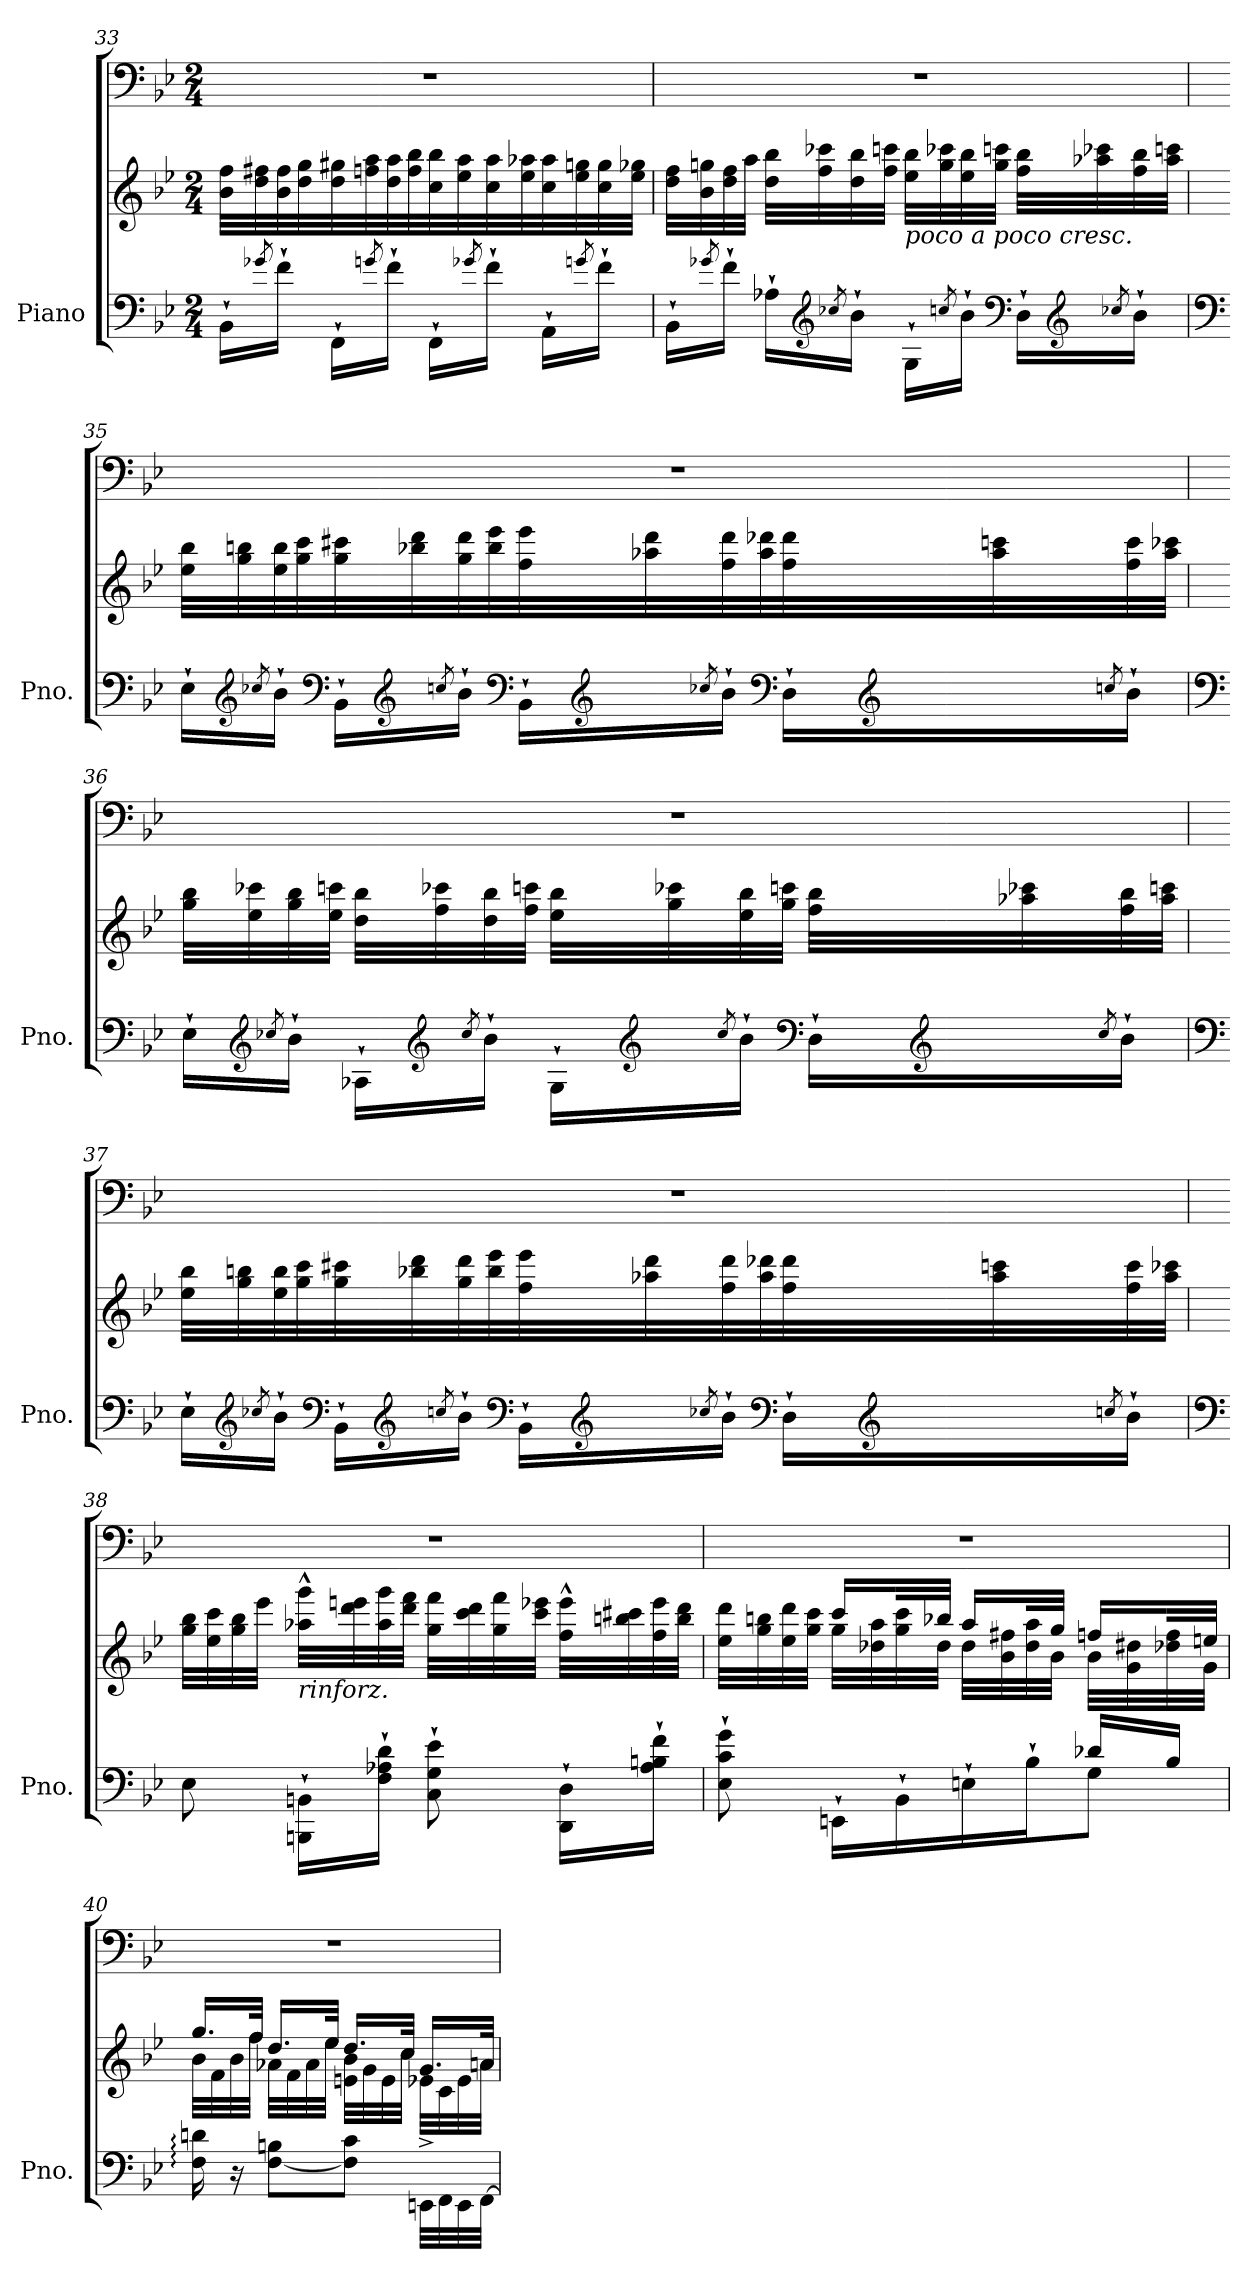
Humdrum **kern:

**kern	**kern	**kern	**dynam
*part1	*part1	*part1	*part1
*staff3	*staff2	*staff1	*staff1/2/3
*I"Piano	*	*	*
*I'Pno.	*	*	*
!!LO:LB:g=z
*clefF4	*clefG2	*clefF4	*
*k[b-e-]	*k[b-e-]	*k[b-e-]	*
*M2/4	*M2/4	*M2/4	*
=33	=33	=33	=33
16BB-`\LL	32b-\ 32ff\LLL	2r	.
.	32dd\ 32ff#X\	.	.
8qg-X/	.	.	.
16f`\JJ	32b-\ 32ff#\	.	.
.	32dd\ 32gg\	.	.
16FF`\LL	32dd\ 32gg#X\	.	.
.	32ffn\ 32aa\	.	.
8qgn/	.	.	.
16f`\JJ	32dd\ 32aa\	.	.
.	32ff\ 32bb-\	.	.
16FF`\LL	32cc\ 32bb-\	.	.
.	32ee-\ 32aa\	.	.
8qg-X/	.	.	.
16f`\JJ	32cc\ 32aa\	.	.
.	32ee-\ 32aa-X\	.	.
16AA`\LL	32cc\ 32aa-\	.	.
.	32ee-\ 32ggn\	.	.
8qgn/	.	.	.
16f`\JJ	32cc\ 32gg\	.	.
.	32ee-\ 32gg-X\JJJ	.	.
=34	=34	=34	=34
16BB-`\LL	32dd\ 32ff\LLL	2r	.
.	32b-\ 32ggn\	.	.
8qg-X/	.	.	.
16f`\JJ	32dd\ 32ff\	.	.
.	32aa\JJJ	.	.
16A-X`\LL	32dd\ 32bb-\LLL	.	.
.	32ff\ 32ccc-X\	.	.
*clefG2	*	*	*
8qcc-X/	.	.	.
16b-`\JJ	32dd\ 32bb-\	.	.
.	32ff\ 32cccn\JJJ	.	.
!	!LO:TX:b:i:t=poco a poco cresc.	!	!
16G`\LL	32ee-\ 32bb-\LLL	.	.
.	32gg\ 32ccc-X\	.	.
8qccn/	.	.	.
16b-`\JJ	32ee-\ 32bb-\	.	.
.	32gg\ 32cccn\JJJ	.	.
*clefF4	*	*	*
16D`\LL	32ff\ 32bb-\LLL	.	.
.	32aa-X\ 32ccc-X\	.	.
*clefG2	*	*	*
8qcc-X/	.	.	.
16b-`\JJ	32ff\ 32bb-\	.	.
.	32aa-\ 32cccn\JJJ	.	.
=35	=35	=35	=35
*clefF4	*	*	*
16E-`\LL	32ee-\ 32bb-\LLL	2r	.
.	32gg\ 32bbn\	.	.
*clefG2	*	*	*
8qcc-X/	.	.	.
16b-`\JJ	32ee-\ 32bb\	.	.
.	32gg\ 32ccc\	.	.
*clefF4	*	*	*
16BB-`\LL	32gg\ 32ccc#X\	.	.
.	32bb-X\ 32ddd\	.	.
*clefG2	*	*	*
8qccn/	.	.	.
16b-`\JJ	32gg\ 32ddd\	.	.
.	32bb-\ 32eee-\	.	.
*clefF4	*	*	*
16BB-`\LL	32ff\ 32eee-\	.	.
.	32aa-X\ 32ddd\	.	.
*clefG2	*	*	*
8qcc-X/	.	.	.
16b-`\JJ	32ff\ 32ddd\	.	.
.	32aa-\ 32ddd-X\	.	.
*clefF4	*	*	*
16D`\LL	32ff\ 32ddd-\	.	.
.	32aa-\ 32cccn\	.	.
*clefG2	*	*	*
8qccn/	.	.	.
16b-`\JJ	32ff\ 32ccc\	.	.
.	32aa-\ 32ccc-X\JJJ	.	.
!!LO:PB:g=z
=36	=36	=36	=36
*clefF4	*	*	*
16E-`\LL	32gg\ 32bb-\LLL	2r	.
.	32ee-\ 32ccc-X\	.	.
*clefG2	*	*	*
8qcc-X/	.	.	.
16b-`\JJ	32gg\ 32bb-\	.	.
.	32ee-\ 32cccn\JJJ	.	.
16A-X`\LL	32dd\ 32bb-\LLL	.	.
.	32ff\ 32ccc-X\	.	.
*clefG2	*	*	*
8qcc-/	.	.	.
16b-`\JJ	32dd\ 32bb-\	.	.
.	32ff\ 32cccn\JJJ	.	.
16G`\LL	32ee-\ 32bb-\LLL	.	.
.	32gg\ 32ccc-X\	.	.
*clefG2	*	*	*
8qcc-/	.	.	.
16b-`\JJ	32ee-\ 32bb-\	.	.
.	32gg\ 32cccn\JJJ	.	.
*clefF4	*	*	*
16D`\LL	32ff\ 32bb-\LLL	.	.
.	32aa-X\ 32ccc-X\	.	.
*clefG2	*	*	*
8qcc-/	.	.	.
16b-`\JJ	32ff\ 32bb-\	.	.
.	32aa-\ 32cccn\JJJ	.	.
=37	=37	=37	=37
*clefF4	*	*	*
16E-`\LL	32ee-\ 32bb-\LLL	2r	.
.	32gg\ 32bbn\	.	.
*clefG2	*	*	*
8qcc-X/	.	.	.
16b-`\JJ	32ee-\ 32bb\	.	.
.	32gg\ 32ccc\	.	.
*clefF4	*	*	*
16BB-`\LL	32gg\ 32ccc#X\	.	.
.	32bb-X\ 32ddd\	.	.
*clefG2	*	*	*
8qccn/	.	.	.
16b-`\JJ	32gg\ 32ddd\	.	.
.	32bb-\ 32eee-\	.	.
*clefF4	*	*	*
16BB-`\LL	32ff\ 32eee-\	.	.
.	32aa-X\ 32ddd\	.	.
*clefG2	*	*	*
8qcc-X/	.	.	.
16b-`\JJ	32ff\ 32ddd\	.	.
.	32aa-\ 32ddd-X\	.	.
*clefF4	*	*	*
16D`\LL	32ff\ 32ddd-\	.	.
.	32aa-\ 32cccn\	.	.
*clefG2	*	*	*
8qccn/	.	.	.
16b-`\JJ	32ff\ 32ccc\	.	.
.	32aa-\ 32ccc-X\JJJ	.	.
!!LO:LB:g=z
=38	=38	=38	=38
*clefF4	*	*	*
8E-\	32gg\ 32bb-\LLL	2r	.
.	32ee-\ 32ccc\	.	.
.	32gg\ 32bb-\	.	.
.	32eee-\JJJ	.	.
!	!LO:TX:b:i:t=rinforz.	!	!
16BBBn\` 16BBn\`LL	32aa-X\^^ 32ggg\^^LLL	.	.
.	32ddd\ 32eeen\	.	.
16F\<` 16A-X\<` 16d\<`JJ	32aa-\ 32ggg\	.	.
.	32ddd\ 32fff\JJJ	.	.
8C\` 8G\` 8e-\`	32gg\ 32fff\LLL	.	.
.	32ccc\ 32ddd\	.	.
.	32gg\ 32fff\	.	.
.	32ccc\ 32eee-X\JJJ	.	.
16DD\` 16D\`LL	32ff\^^ 32eee-\^^LLL	.	.
.	32bbn\ 32ccc#X\	.	.
16A-\`< 16Bn\`< 16f\`<JJ	32ff\ 32eee-\	.	.
.	32bb\ 32ddd\JJJ	.	.
=39	=39	=39	=39
*^	*^	*	*
4.ryy	8E-\` 8c\` 8g\`	32ee-\ 32ddd\LLL	8ryy	2r	.
.	.	32gg\ 32bbn\	.	.	.
.	.	32ee-\ 32ddd\	.	.	.
.	.	32gg\ 32ccc\JJJ	.	.	.
.	16EEn`\LL	32gg\LLL	16ccc/LL	.	.
.	.	32dd-X\ 32aa\	.	.	.
.	16BB-`\	32gg\ 32ccc\	32ryy	.	.
.	.	32dd-\JJJ	32bb-X/JJk	.	.
.	16En`\	32dd-\LLL	16aa/LL	.	.
.	.	32b-\ 32ff#X\	.	.	.
.	16B-`\J	32dd-\ 32aa\	32ryy	.	.
.	.	32b-\JJJ	32gg/JJk	.	.
16d-X/LL	8G\J	32b-\LLL	16ffn/LL	.	.
.	.	32g\ 32dd#X\	.	.	.
16B-/JJ	.	32dd-X\ 32ff\	32ryy	.	.
.	.	32g\JJJ	32een/JJk	.	.
*v	*v	*	*	*	*
!!LO:LB:g=z
=40	=40	=40	=40	=40
!	!	!	!	!LO:DY:b=2
!	!	!	!	!LO:DY:n=1:b=2
16F\: 16dn\:	16.gg/LL	32b-\LLL	2r	f other-dynamics
.	.	32f\	.	.
16r	.	32b-\	.	.
.	32ff/JJk	32ff\JJJ	.	.
[8F\ 8Bn\L	16.dd/LL	32a-X\LLL	.	.
.	.	32f\	.	.
.	.	32a-\	.	.
.	32ee-/JJk	32ee-\JJJ	.	.
8F\] 8c\J	16.dd/LL	32en\ 32b-\LLL	.	.
.	.	32g\	.	.
.	.	32e\	.	.
.	32cc/JJk	32cc\JJJ	.	.
32EEn^\LLL	16.g/LL	32e-X\LLL	.	.
32FF\	.	32c\	.	.
32EE\	.	32e-\	.	.
[32FF\JJJ	32an/JJk	32a\JJJ	.	.
*	*v	*v	*	*
=	=	=	=
*-	*-	*-	*-
